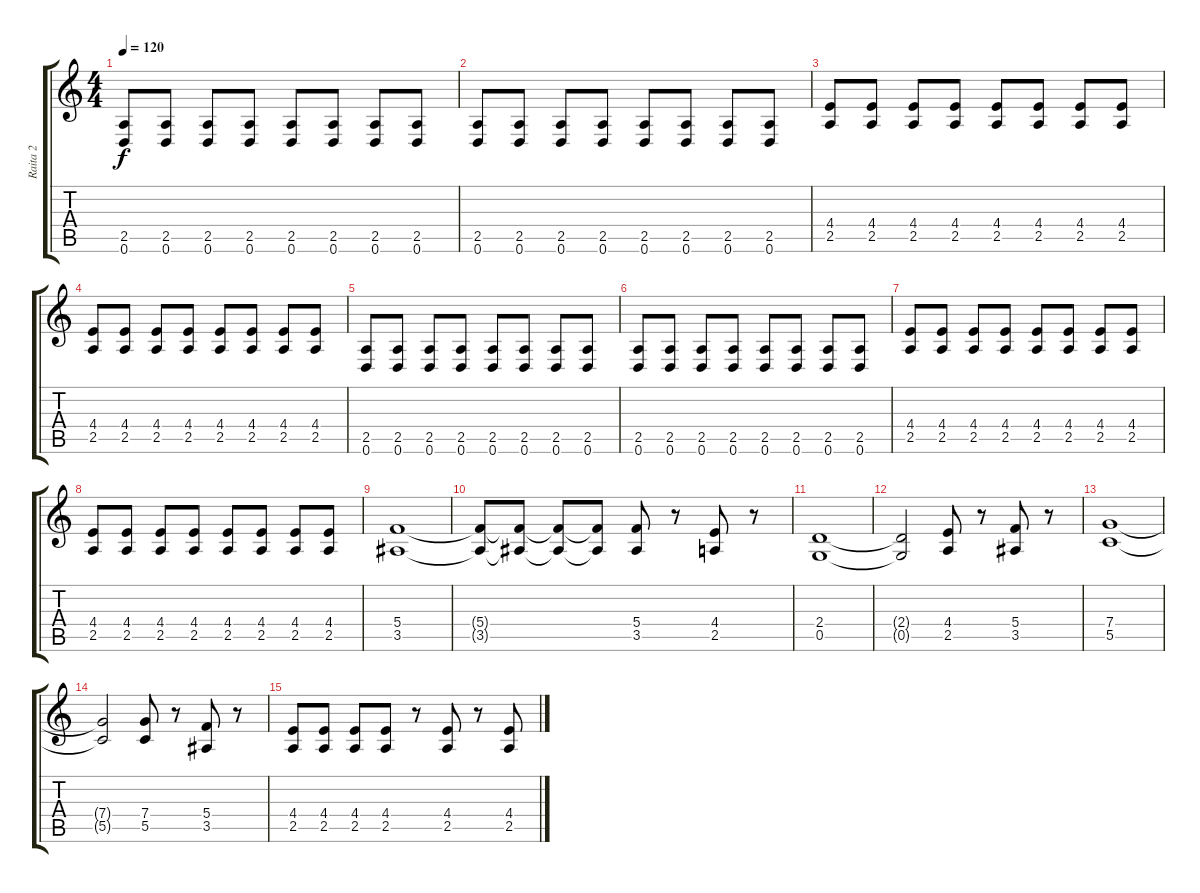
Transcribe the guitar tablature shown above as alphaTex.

\track ("Raita 2" "Raita 2") {instrument distortionguitar}
\staff {score tabs}
\tuning (D4 A3 F3 C3 G2 D2) {hide}
\ts (4 4)
\tempo 120
\clef g2
\ks c
(2.5 0.6).8{dy f} (2.5 0.6).8 (2.5 0.6).8 (2.5 0.6).8 (2.5 0.6).8 (2.5 0.6).8 (2.5 0.6).8 (2.5 0.6).8 |
(2.5 0.6).8 (2.5 0.6).8 (2.5 0.6).8 (2.5 0.6).8 (2.5 0.6).8 (2.5 0.6).8 (2.5 0.6).8 (2.5 0.6).8 |
(4.4 2.5).8 (4.4 2.5).8 (4.4 2.5).8 (4.4 2.5).8 (4.4 2.5).8 (4.4 2.5).8 (4.4 2.5).8 (4.4 2.5).8 |
(4.4 2.5).8 (4.4 2.5).8 (4.4 2.5).8 (4.4 2.5).8 (4.4 2.5).8 (4.4 2.5).8 (4.4 2.5).8 (4.4 2.5).8 |
(2.5 0.6).8 (2.5 0.6).8 (2.5 0.6).8 (2.5 0.6).8 (2.5 0.6).8 (2.5 0.6).8 (2.5 0.6).8 (2.5 0.6).8 |
(2.5 0.6).8 (2.5 0.6).8 (2.5 0.6).8 (2.5 0.6).8 (2.5 0.6).8 (2.5 0.6).8 (2.5 0.6).8 (2.5 0.6).8 |
(4.4 2.5).8 (4.4 2.5).8 (4.4 2.5).8 (4.4 2.5).8 (4.4 2.5).8 (4.4 2.5).8 (4.4 2.5).8 (4.4 2.5).8 |
(4.4 2.5).8 (4.4 2.5).8 (4.4 2.5).8 (4.4 2.5).8 (4.4 2.5).8 (4.4 2.5).8 (4.4 2.5).8 (4.4 2.5).8 |
(5.4 3.5).1 |
(5.4{t} 3.5{t}).8 (5.4{t} 3.5{t}).8 (5.4{t} 3.5{t}).8 (5.4{t} 3.5{t}).8 (5.4 3.5).8 r.8 (4.4 2.5).8 r.8 |
(2.4 0.5).1 |
(2.4{t} 0.5{t}).2 (4.4 2.5).8 r.8 (5.4 3.5).8 r.8 |
(7.4 5.5).1 |
(7.4{t} 5.5{t}).2 (7.4 5.5).8 r.8 (5.4 3.5).8 r.8 |
(4.4 2.5).8 (4.4 2.5).8 (4.4 2.5).8 (4.4 2.5).8 r.8 (4.4 2.5).8 r.8 (4.4 2.5).8
